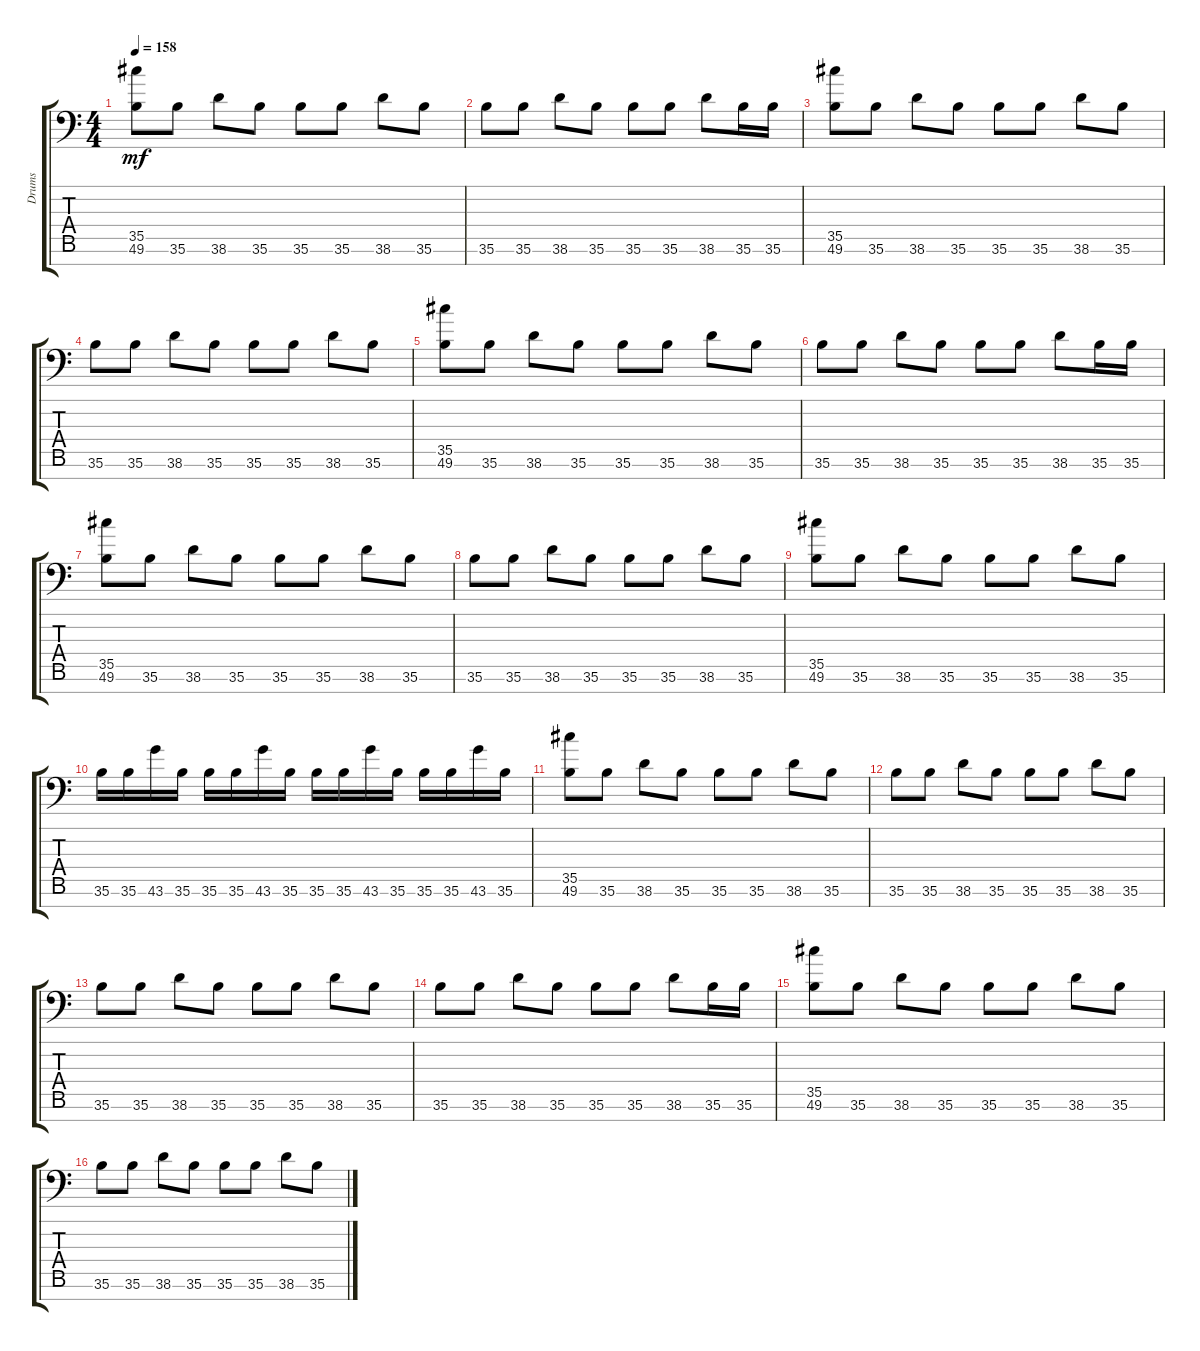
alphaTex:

\track ("Drums" "Drums") {instrument acousticgrandpiano}
\staff {score tabs}
\tuning (C-1 C-1 C-1 C-1 C-1 C-1 C-1) {hide}
\ts (4 4)
\tempo 158
\clef f4
\ks c
(35.5 49.6).8{dy mf} 35.6.8 38.6.8 35.6.8 35.6.8 35.6.8 38.6.8 35.6.8 |
35.6.8 35.6.8 38.6.8 35.6.8 35.6.8 35.6.8 38.6.8 35.6.16 35.6.16 |
(35.5 49.6).8 35.6.8 38.6.8 35.6.8 35.6.8 35.6.8 38.6.8 35.6.8 |
35.6.8 35.6.8 38.6.8 35.6.8 35.6.8 35.6.8 38.6.8 35.6.8 |
(35.5 49.6).8 35.6.8 38.6.8 35.6.8 35.6.8 35.6.8 38.6.8 35.6.8 |
35.6.8 35.6.8 38.6.8 35.6.8 35.6.8 35.6.8 38.6.8 35.6.16 35.6.16 |
(35.5 49.6).8 35.6.8 38.6.8 35.6.8 35.6.8 35.6.8 38.6.8 35.6.8 |
35.6.8 35.6.8 38.6.8 35.6.8 35.6.8 35.6.8 38.6.8 35.6.8 |
(35.5 49.6).8 35.6.8 38.6.8 35.6.8 35.6.8 35.6.8 38.6.8 35.6.8 |
35.6.16 35.6.16 43.6.16 35.6.16 35.6.16 35.6.16 43.6.16 35.6.16 35.6.16 35.6.16 43.6.16 35.6.16 35.6.16 35.6.16 43.6.16 35.6.16 |
(35.5 49.6).8 35.6.8 38.6.8 35.6.8 35.6.8 35.6.8 38.6.8 35.6.8 |
35.6.8 35.6.8 38.6.8 35.6.8 35.6.8 35.6.8 38.6.8 35.6.8 |
35.6.8 35.6.8 38.6.8 35.6.8 35.6.8 35.6.8 38.6.8 35.6.8 |
35.6.8 35.6.8 38.6.8 35.6.8 35.6.8 35.6.8 38.6.8 35.6.16 35.6.16 |
(35.5 49.6).8 35.6.8 38.6.8 35.6.8 35.6.8 35.6.8 38.6.8 35.6.8 |
35.6.8 35.6.8 38.6.8 35.6.8 35.6.8 35.6.8 38.6.8 35.6.8
